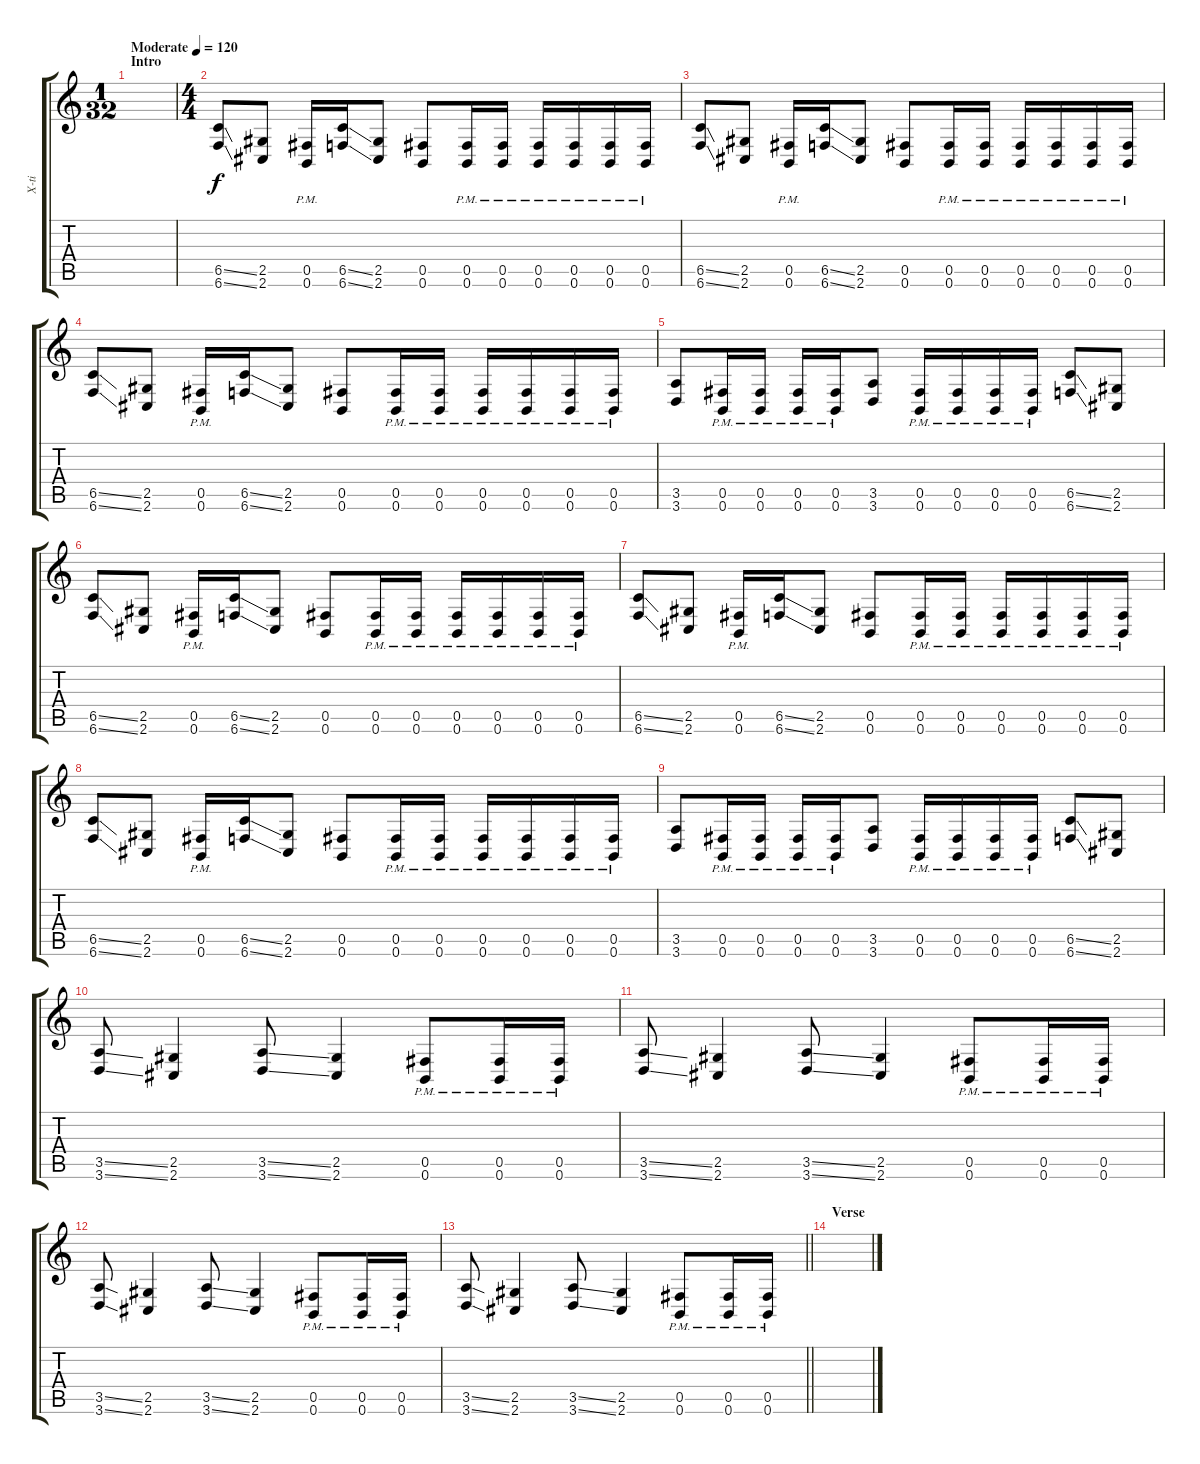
\track ("X-ti" "X-ti") {instrument distortionguitar}
\staff {score tabs}
\tuning (Db4 Ab3 E3 B2 Gb2 B1) {hide}
\ts (1 32)
\section ("" "Intro")
\tempo (120 "Moderate")
\clef g2
\ks c
|
\ts (4 4)
(6.5{ss} 6.6{ss}).8 (2.5 2.6).8 (0.5{pm} 0.6{pm}).16 (6.5{ss} 6.6{ss}).16 (2.5 2.6).8 (0.5 0.6).8 (0.5{pm} 0.6{pm}).16 (0.5{pm} 0.6{pm}).16 (0.5{pm} 0.6{pm}).16 (0.5{pm} 0.6{pm}).16 (0.5{pm} 0.6{pm}).16 (0.5{pm} 0.6{pm}).16 |
(6.5{ss} 6.6{ss}).8 (2.5 2.6).8 (0.5{pm} 0.6{pm}).16 (6.5{ss} 6.6{ss}).16 (2.5 2.6).8 (0.5 0.6).8 (0.5{pm} 0.6{pm}).16 (0.5{pm} 0.6{pm}).16 (0.5{pm} 0.6{pm}).16 (0.5{pm} 0.6{pm}).16 (0.5{pm} 0.6{pm}).16 (0.5{pm} 0.6{pm}).16 |
(6.5{ss} 6.6{ss}).8 (2.5 2.6).8 (0.5{pm} 0.6{pm}).16 (6.5{ss} 6.6{ss}).16 (2.5 2.6).8 (0.5 0.6).8 (0.5{pm} 0.6{pm}).16 (0.5{pm} 0.6{pm}).16 (0.5{pm} 0.6{pm}).16 (0.5{pm} 0.6{pm}).16 (0.5{pm} 0.6{pm}).16 (0.5{pm} 0.6{pm}).16 |
(3.5 3.6).8 (0.5{pm} 0.6{pm}).16 (0.5{pm} 0.6{pm}).16 (0.5{pm} 0.6{pm}).16 (0.5{pm} 0.6{pm}).16 (3.5 3.6).8 (0.5{pm} 0.6{pm}).16 (0.5{pm} 0.6{pm}).16 (0.5{pm} 0.6{pm}).16 (0.5{pm} 0.6{pm}).16 (6.5{ss} 6.6{ss}).8 (2.5 2.6).8 |
(6.5{ss} 6.6{ss}).8 (2.5 2.6).8 (0.5{pm} 0.6{pm}).16 (6.5{ss} 6.6{ss}).16 (2.5 2.6).8 (0.5 0.6).8 (0.5{pm} 0.6{pm}).16 (0.5{pm} 0.6{pm}).16 (0.5{pm} 0.6{pm}).16 (0.5{pm} 0.6{pm}).16 (0.5{pm} 0.6{pm}).16 (0.5{pm} 0.6{pm}).16 |
(6.5{ss} 6.6{ss}).8 (2.5 2.6).8 (0.5{pm} 0.6{pm}).16 (6.5{ss} 6.6{ss}).16 (2.5 2.6).8 (0.5 0.6).8 (0.5{pm} 0.6{pm}).16 (0.5{pm} 0.6{pm}).16 (0.5{pm} 0.6{pm}).16 (0.5{pm} 0.6{pm}).16 (0.5{pm} 0.6{pm}).16 (0.5{pm} 0.6{pm}).16 |
(6.5{ss} 6.6{ss}).8 (2.5 2.6).8 (0.5{pm} 0.6{pm}).16 (6.5{ss} 6.6{ss}).16 (2.5 2.6).8 (0.5 0.6).8 (0.5{pm} 0.6{pm}).16 (0.5{pm} 0.6{pm}).16 (0.5{pm} 0.6{pm}).16 (0.5{pm} 0.6{pm}).16 (0.5{pm} 0.6{pm}).16 (0.5{pm} 0.6{pm}).16 |
(3.5 3.6).8 (0.5{pm} 0.6{pm}).16 (0.5{pm} 0.6{pm}).16 (0.5{pm} 0.6{pm}).16 (0.5{pm} 0.6{pm}).16 (3.5 3.6).8 (0.5{pm} 0.6{pm}).16 (0.5{pm} 0.6{pm}).16 (0.5{pm} 0.6{pm}).16 (0.5{pm} 0.6{pm}).16 (6.5{ss} 6.6{ss}).8 (2.5 2.6).8 |
(3.5{ss} 3.6{ss}).8 (2.5 2.6).4 (3.5{ss} 3.6{ss}).8 (2.5 2.6).4 (0.5{pm} 0.6{pm}).8 (0.5{pm} 0.6{pm}).16 (0.5{pm} 0.6{pm}).16 |
(3.5{ss} 3.6{ss}).8 (2.5 2.6).4 (3.5{ss} 3.6{ss}).8 (2.5 2.6).4 (0.5{pm} 0.6{pm}).8 (0.5{pm} 0.6{pm}).16 (0.5{pm} 0.6{pm}).16 |
(3.5{ss} 3.6{ss}).8 (2.5 2.6).4 (3.5{ss} 3.6{ss}).8 (2.5 2.6).4 (0.5{pm} 0.6{pm}).8 (0.5{pm} 0.6{pm}).16 (0.5{pm} 0.6{pm}).16 |
\barLineRight lightlight
(3.5{ss} 3.6{ss}).8 (2.5 2.6).4 (3.5{ss} 3.6{ss}).8 (2.5 2.6).4 (0.5{pm} 0.6{pm}).8 (0.5{pm} 0.6{pm}).16 (0.5{pm} 0.6{pm}).16 |
\section ("" "Verse")
